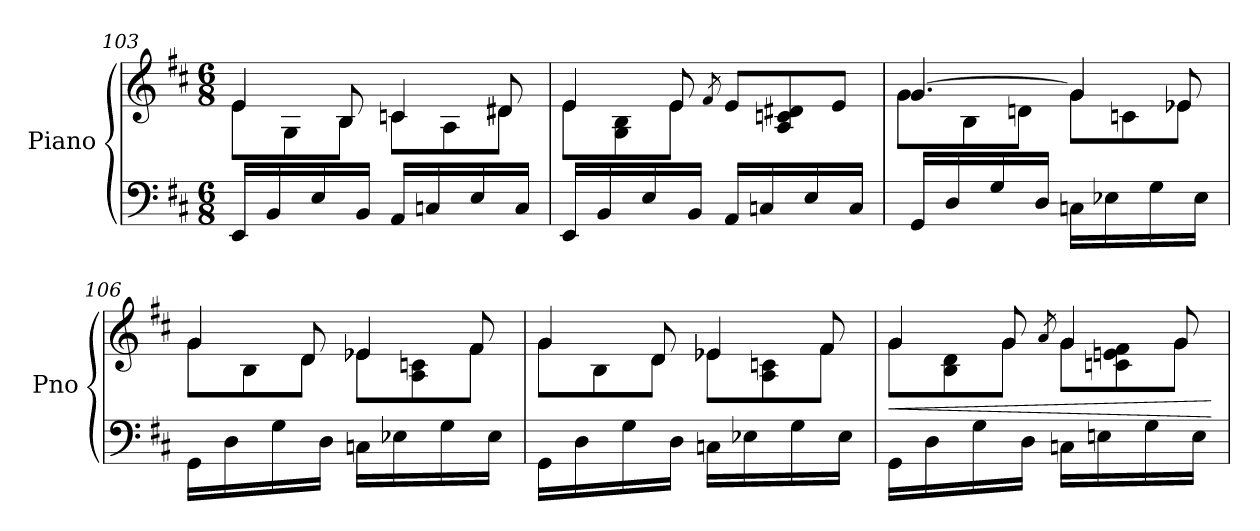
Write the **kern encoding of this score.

**kern	**kern	**dynam
*part1	*part1	*part1
*staff2	*staff1	*staff1/2
*I"Piano	*	*
*I'Pno	*	*
!!LO:LB:g=z
*clefF4	*clefG2	*
*k[f#c#]	*k[f#c#]	*
*D:	*D:	*
*M6/8	*M6/8	*
*Xtuplet	*	*
=103	=103	=103
*	*^	*
32%3EE/L	4e/	8e\L	.
32%3BB/	.	.	.
.	.	8G\	.
32%3E/	.	.	.
.	8B/	8B\J	.
32%3BB/J	.	.	.
32%3AA/L	4cn/	8c\L	.
32%3Cn/	.	.	.
.	.	8A\	.
32%3E/	.	.	.
.	8d#X/	8d#\J	.
32%3C/J	.	.	.
=104	=104	=104	=104
32%3EE/L	4e/	8e\L	.
32%3BB/	.	.	.
.	.	8G\ 8B\	.
32%3E/	.	.	.
.	8e/	8e\J	.
32%3BB/J	.	.	.
.	8qf#/	.	.
32%3AA/L	8e/L	4.ryy	.
32%3Cn/	.	.	.
.	8A/ 8cn/ 8d#X/	.	.
32%3E/	.	.	.
.	8e/J	.	.
32%3C/J	.	.	.
=105	=105	=105	=105
32%3GG/L	[4.g/	8g\L	.
32%3D/	.	.	.
.	.	8B\	.
32%3G/	.	.	.
.	.	8dn\J	.
32%3D/J	.	.	.
32%3Cn\L	4g/]	8g\L	.
32%3E-X\	.	.	.
.	.	8cn\	.
32%3G\	.	.	.
.	8e-X/	8e-\J	.
32%3E-\J	.	.	.
=106	=106	=106	=106
32%3GG\L	4g/	8g\L	.
32%3D\	.	.	.
.	.	8B\	.
32%3G\	.	.	.
.	8d/	8d\J	.
32%3D\J	.	.	.
32%3Cn\L	4e-X/	8e-\L	.
32%3E-X\	.	.	.
.	.	8A\ 8cn\	.
32%3G\	.	.	.
.	8f#/	8f#\J	.
32%3E-\J	.	.	.
=107	=107	=107	=107
32%3GG\L	4g/	8g\L	.
32%3D\	.	.	.
.	.	8B\	.
32%3G\	.	.	.
.	8d/	8d\J	.
32%3D\J	.	.	.
32%3Cn\L	4e-X/	8e-\L	.
32%3E-X\	.	.	.
.	.	8A\ 8cn\	.
32%3G\	.	.	.
.	8f#/	8f#\J	.
32%3E-\J	.	.	.
!!LO:LB:g=z	!!
=108	=108	=108	=108
!	!	!	!LO:HP:b
32%3GG\L	4g/	8g\L	<
32%3D\	.	.	.
.	.	8B\ 8d\	.
32%3G\	.	.	.
.	8g/	8g\J	.
32%3D\J	.	.	.
.	.	8qa/	.
32%3Cn\L	4g/	8g\L	.
32%3En\	.	.	.
.	.	8cn\ 8en\ 8f#\	.
32%3G\	.	.	.
.	8g/	8g\J	.
32%3E\J	.	.	.
*	*v	*v	*
.	.	[
=	=	=
*-	*-	*-
